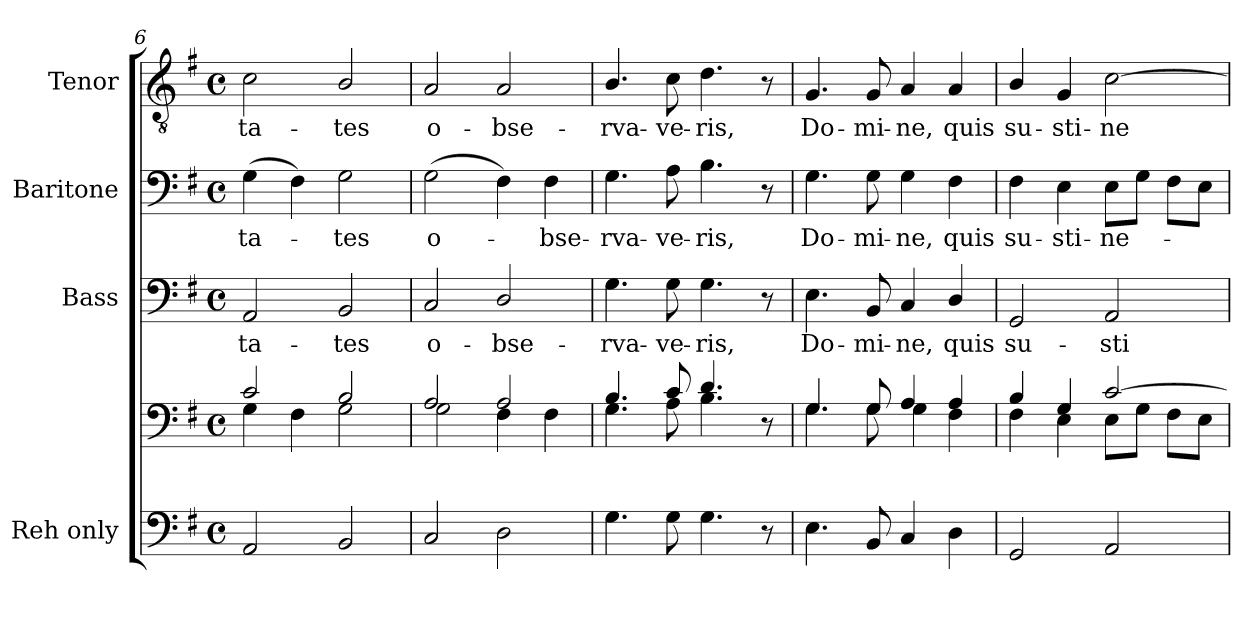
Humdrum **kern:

**kern	**kern	**kern	**text	**kern	**text	**kern	**text
*part4	*part4	*part3	*part3	*part2	*part2	*part1	*part1
*staff5	*staff4	*staff3	*staff3	*staff2	*staff2	*staff1	*staff1
*I"Reh only	*	*I"Bass	*	*I"Baritone	*	*I"Tenor	*
*	*	*I'B.	*	*I'Bar.	*	*I'T.	*
*clefF4	*clefF4	*clefF4	*	*clefF4	*	*clefGv2	*
*	*	*	*	*	*	*ITrd7c12	*
*k[f#]	*k[f#]	*k[f#]	*	*k[f#]	*	*k[f#]	*
*G:	*G:	*G:	*	*G:	*	*G:	*
*M4/4	*M4/4	*M4/4	*	*M4/4	*	*M4/4	*
*met(c)	*met(c)	*met(c)	*	*met(c)	*	*met(c)	*
=6	=6	=6	=6	=6	=6	=6	=6
*	*^	*	*	*	*	*	*
!	!	!	!	!LO:LY:b:color=#000000	!	!	!	!
!	!	!	!	!	!	!LO:LY:b:color=#000000	!	!
!	!	!	!	!	!	!	!	!LO:LY:b:color=#000000
2AAi/	2ci/	4Gi\	2AAi/	-ta-	(4Gi\	-ta-	2Ci\	-ta-
.	.	4F#i\	.	.	4F#i\)	.	.	.
!	!	!	!	!LO:LY:b:color=#000000	!	!	!	!
!	!	!	!	!	!	!LO:LY:b:color=#000000	!	!
!	!	!	!	!	!	!	!	!LO:LY:b:color=#000000
2BBi/	2Bi/	2Gi\	2BBi/	-tes	2Gi\	-tes	2BBi/	-tes
!!LO:LB:g=z
=7	=7	=7	=7	=7	=7	=7	=7	=7
!	!	!	!	!LO:LY:b:color=#000000	!	!	!	!
!	!	!	!	!	!	!LO:LY:b:color=#000000	!	!
!	!	!	!	!	!	!	!	!LO:LY:b:color=#000000
2Ci/	2Ai/	2Gi\	2Ci/	o-	(2Gi\	o-	2AAi/	o-
!	!	!	!	!LO:LY:b:color=#000000	!	!	!	!
!	!	!	!	!	!	!	!	!LO:LY:b:color=#000000
2Di\	2Ai/	4F#i\	2Di/	-bse-	4F#i\)	.	2AAi/	-bse-
!	!	!	!	!	!	!LO:LY:b:color=#000000	!	!
.	.	4F#i\	.	.	4F#i\	-bse-	.	.
=8	=8	=8	=8	=8	=8	=8	=8	=8
!	!	!	!	!LO:LY:b:color=#000000	!	!	!	!
!	!	!	!	!	!	!LO:LY:b:color=#000000	!	!
!	!	!	!	!	!	!	!	!LO:LY:b:color=#000000
4.Gi\	4.Bi/	4.Gi\	4.Gi\	-rva-	4.Gi\	-rva-	4.BBi/	-rva-
!	!	!	!	!LO:LY:b:color=#000000	!	!	!	!
!	!	!	!	!	!	!LO:LY:b:color=#000000	!	!
!	!	!	!	!	!	!	!	!LO:LY:b:color=#000000
8Gi\	8ci/	8Ai\	8Gi\	-ve-	8Ai\	-ve-	8Ci\	-ve-
!	!	!	!	!LO:LY:b:color=#000000	!	!	!	!
!	!	!	!	!	!	!LO:LY:b:color=#000000	!	!
!	!	!	!	!	!	!	!	!LO:LY:b:color=#000000
4.Gi\	4.di/	4.Bi\	4.Gi\	-ris,	4.Bi\	-ris,	4.Di\	-ris,
8r	8r	8ryy	8r	.	8r	.	8r	.
=9	=9	=9	=9	=9	=9	=9	=9	=9
!	!	!	!	!LO:LY:b:color=#000000	!	!	!	!
!	!	!	!	!	!	!LO:LY:b:color=#000000	!	!
!	!	!	!	!	!	!	!	!LO:LY:b:color=#000000
4.Ei\	4.Gi/	4.Gi\	4.Ei\	Do-	4.Gi\	Do-	4.GGi/	Do-
!	!	!	!	!LO:LY:b:color=#000000	!	!	!	!
!	!	!	!	!	!	!LO:LY:b:color=#000000	!	!
!	!	!	!	!	!	!	!	!LO:LY:b:color=#000000
8BBi/	8Gi/	8Gi\	8BBi/	-mi-	8Gi\	-mi-	8GGi/	-mi-
!	!	!	!	!LO:LY:b:color=#000000	!	!	!	!
!	!	!	!	!	!	!LO:LY:b:color=#000000	!	!
!	!	!	!	!	!	!	!	!LO:LY:b:color=#000000
4Ci/	4Ai/	4Gi\	4Ci/	-ne,	4Gi\	-ne,	4AAi/	-ne,
!	!	!	!	!LO:LY:b:color=#000000	!	!	!	!
!	!	!	!	!	!	!LO:LY:b:color=#000000	!	!
!	!	!	!	!	!	!	!	!LO:LY:b:color=#000000
4Di\	4Ai/	4F#i\	4Di/	quis	4F#i\	quis	4AAi/	quis
=10	=10	=10	=10	=10	=10	=10	=10	=10
!	!	!	!	!LO:LY:b:color=#000000	!	!	!	!
!	!	!	!	!	!	!LO:LY:b:color=#000000	!	!
!	!	!	!	!	!	!	!	!LO:LY:b:color=#000000
2GGi/	4Bi/	4F#i\	2GGi/	su-	4F#i\	su-	4BBi/	su-
!	!	!	!	!	!	!LO:LY:b:color=#000000	!	!
!	!	!	!	!	!	!	!	!LO:LY:b:color=#000000
.	4Gi/	4Ei\	.	.	4Ei\	-sti-	4GGi/	-sti-
!	!	!	!	!LO:LY:b:color=#000000	!	!	!	!
!	!	!	!	!	!	!LO:LY:b:color=#000000	!	!
!	!	!	!	!	!	!	!	!LO:LY:b:color=#000000
2AAi/	[2ci/	8Ei\L	2AAi/	-sti-	8Ei\L	-ne-	[2Ci\	-ne-
.	.	8Gi\J	.	.	8Gi\J	.	.	.
.	.	8F#i\L	.	.	8F#i\L	.	.	.
.	.	8Ei\J	.	.	8Ei\J	.	.	.
*	*v	*v	*	*	*	*	*	*
=	=	=	=	=	=	=	=
*-	*-	*-	*-	*-	*-	*-	*-
